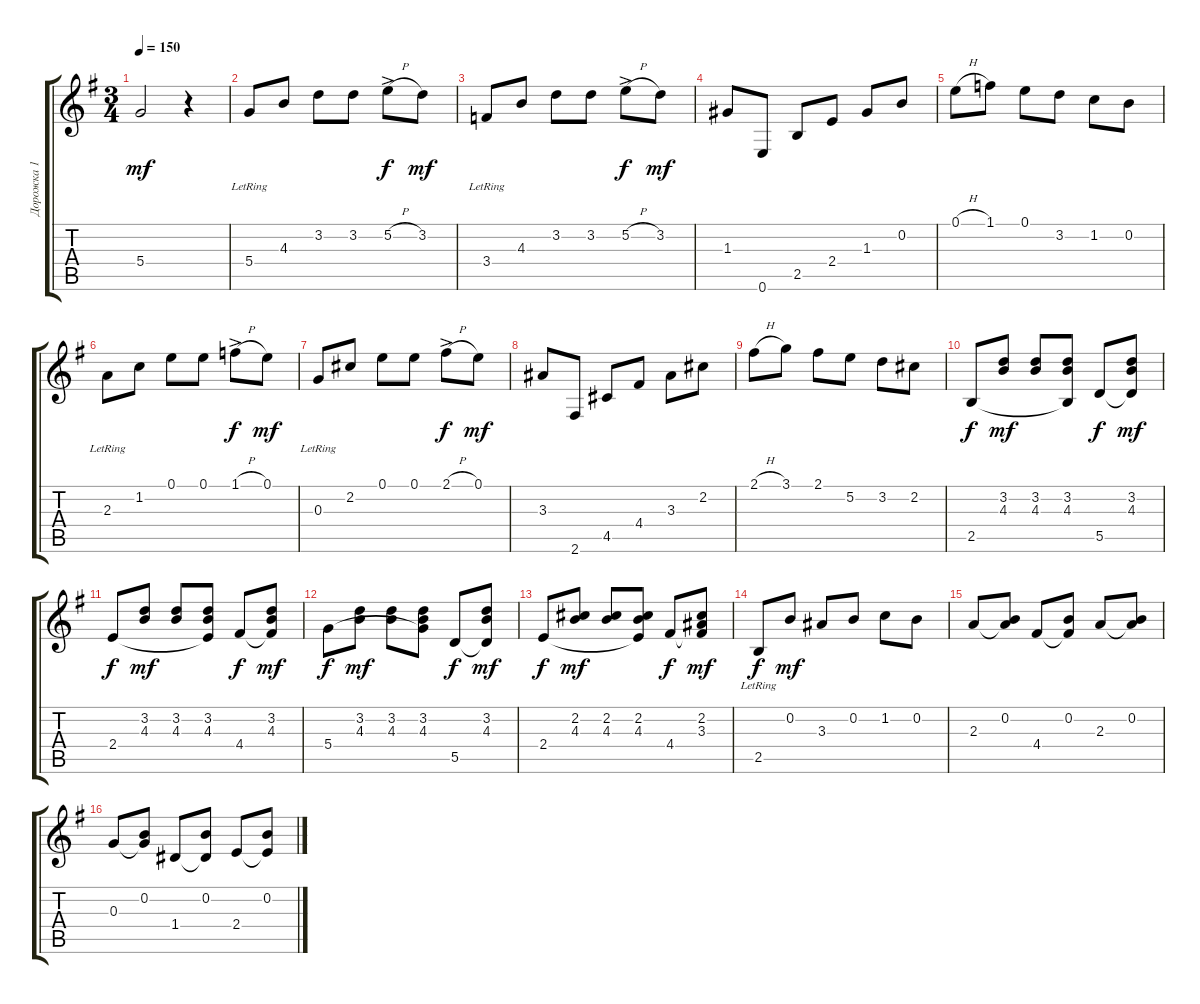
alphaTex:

\track ("Дорожка 1" "Дорожка 1") {instrument acousticguitarnylon}
\staff {score tabs}
\tuning (E4 B3 G3 D3 A2 E2) {hide}
\ts (3 4)
\tempo 150
\clef g2
\ks g
5.4.2{dy mf} r.4 |
5.4{lr}.8 4.3.8 3.2.8 3.2.8 5.2{h ac}.8{dy f} 3.2.8{dy mf} |
3.4{lr}.8 4.3.8 3.2.8 3.2.8 5.2{h ac}.8{dy f} 3.2.8{dy mf} |
1.3.8 0.6.8 2.5.8 2.4.8 1.3.8 0.2.8 |
0.1{h}.8 1.1.8 0.1.8 3.2.8 1.2.8 0.2.8 |
2.3{lr}.8 1.2.8 0.1.8 0.1.8 1.1{h ac}.8{dy f} 0.1.8{dy mf} |
0.3{lr}.8 2.2.8 0.1.8 0.1.8 2.1{h ac}.8{dy f} 0.1.8{dy mf} |
3.3.8 2.6.8 4.5.8 4.4.8 3.3.8 2.2.8 |
2.1{h}.8 3.1.8 2.1.8 5.2.8 3.2.8 2.2.8 |
2.5.8{dy f} (3.2 4.3).8{dy mf} (3.2 4.3).8 (3.2 4.3 2.5{t}).8 5.5.8{dy f} (3.2 4.3 5.5{t}).8{dy mf} |
2.4.8{dy f} (3.2 4.3).8{dy mf} (3.2 4.3).8 (3.2 4.3 2.4{t}).8 4.4.8{dy f} (3.2 4.3 4.4{t}).8{dy mf} |
5.4.8{dy f} (3.2 4.3).8{dy mf} (3.2 4.3).8 (3.2 4.3 5.4{t}).8 5.5.8{dy f} (3.2 4.3 5.5{t}).8{dy mf} |
2.4.8{dy f} (2.2 4.3).8{dy mf} (2.2 4.3).8 (2.2 4.3 2.4{t}).8 4.4.8{dy f} (2.2 3.3 4.4{t}).8{dy mf} |
2.5{lr}.8{dy f} 0.2.8{dy mf} 3.3.8 0.2.8 1.2.8 0.2.8 |
2.3.8 (0.2 2.3{t}).8 4.4.8 (0.2 4.4{t}).8 2.3.8 (0.2 2.3{t}).8 |
0.3.8 (0.2 0.3{t}).8 1.4.8 (0.2 1.4{t}).8 2.4.8 (0.2 2.4{t}).8
